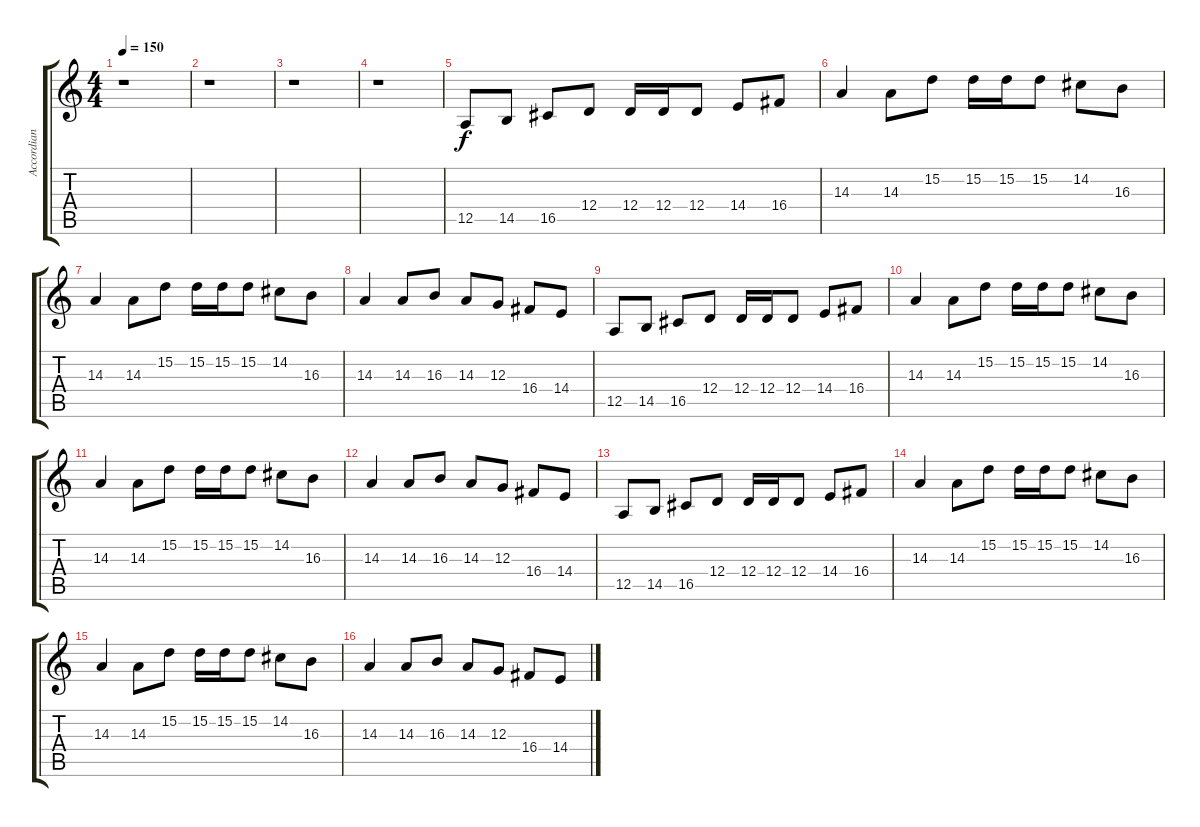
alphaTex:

\track ("Accordian" "Accordian") {instrument accordion}
\staff {score tabs}
\tuning (E4 B3 G3 D3 A2 E2) {hide}
\ts (4 4)
\tempo 150
\clef g2
\ks c
r.1{dy f instrument accordion} |
r.1 |
r.1 |
r.1 |
12.5.8 14.5.8 16.5.8 12.4.8 12.4.16 12.4.16 12.4.8 14.4.8 16.4.8 |
14.3.4 14.3.8 15.2.8 15.2.16 15.2.16 15.2.8 14.2.8 16.3.8 |
14.3.4 14.3.8 15.2.8 15.2.16 15.2.16 15.2.8 14.2.8 16.3.8 |
14.3.4 14.3.8 16.3.8 14.3.8 12.3.8 16.4.8 14.4.8 |
12.5.8 14.5.8 16.5.8 12.4.8 12.4.16 12.4.16 12.4.8 14.4.8 16.4.8 |
14.3.4 14.3.8 15.2.8 15.2.16 15.2.16 15.2.8 14.2.8 16.3.8 |
14.3.4 14.3.8 15.2.8 15.2.16 15.2.16 15.2.8 14.2.8 16.3.8 |
14.3.4 14.3.8 16.3.8 14.3.8 12.3.8 16.4.8 14.4.8 |
12.5.8 14.5.8 16.5.8 12.4.8 12.4.16 12.4.16 12.4.8 14.4.8 16.4.8 |
14.3.4 14.3.8 15.2.8 15.2.16 15.2.16 15.2.8 14.2.8 16.3.8 |
14.3.4 14.3.8 15.2.8 15.2.16 15.2.16 15.2.8 14.2.8 16.3.8 |
14.3.4 14.3.8 16.3.8 14.3.8 12.3.8 16.4.8 14.4.8
